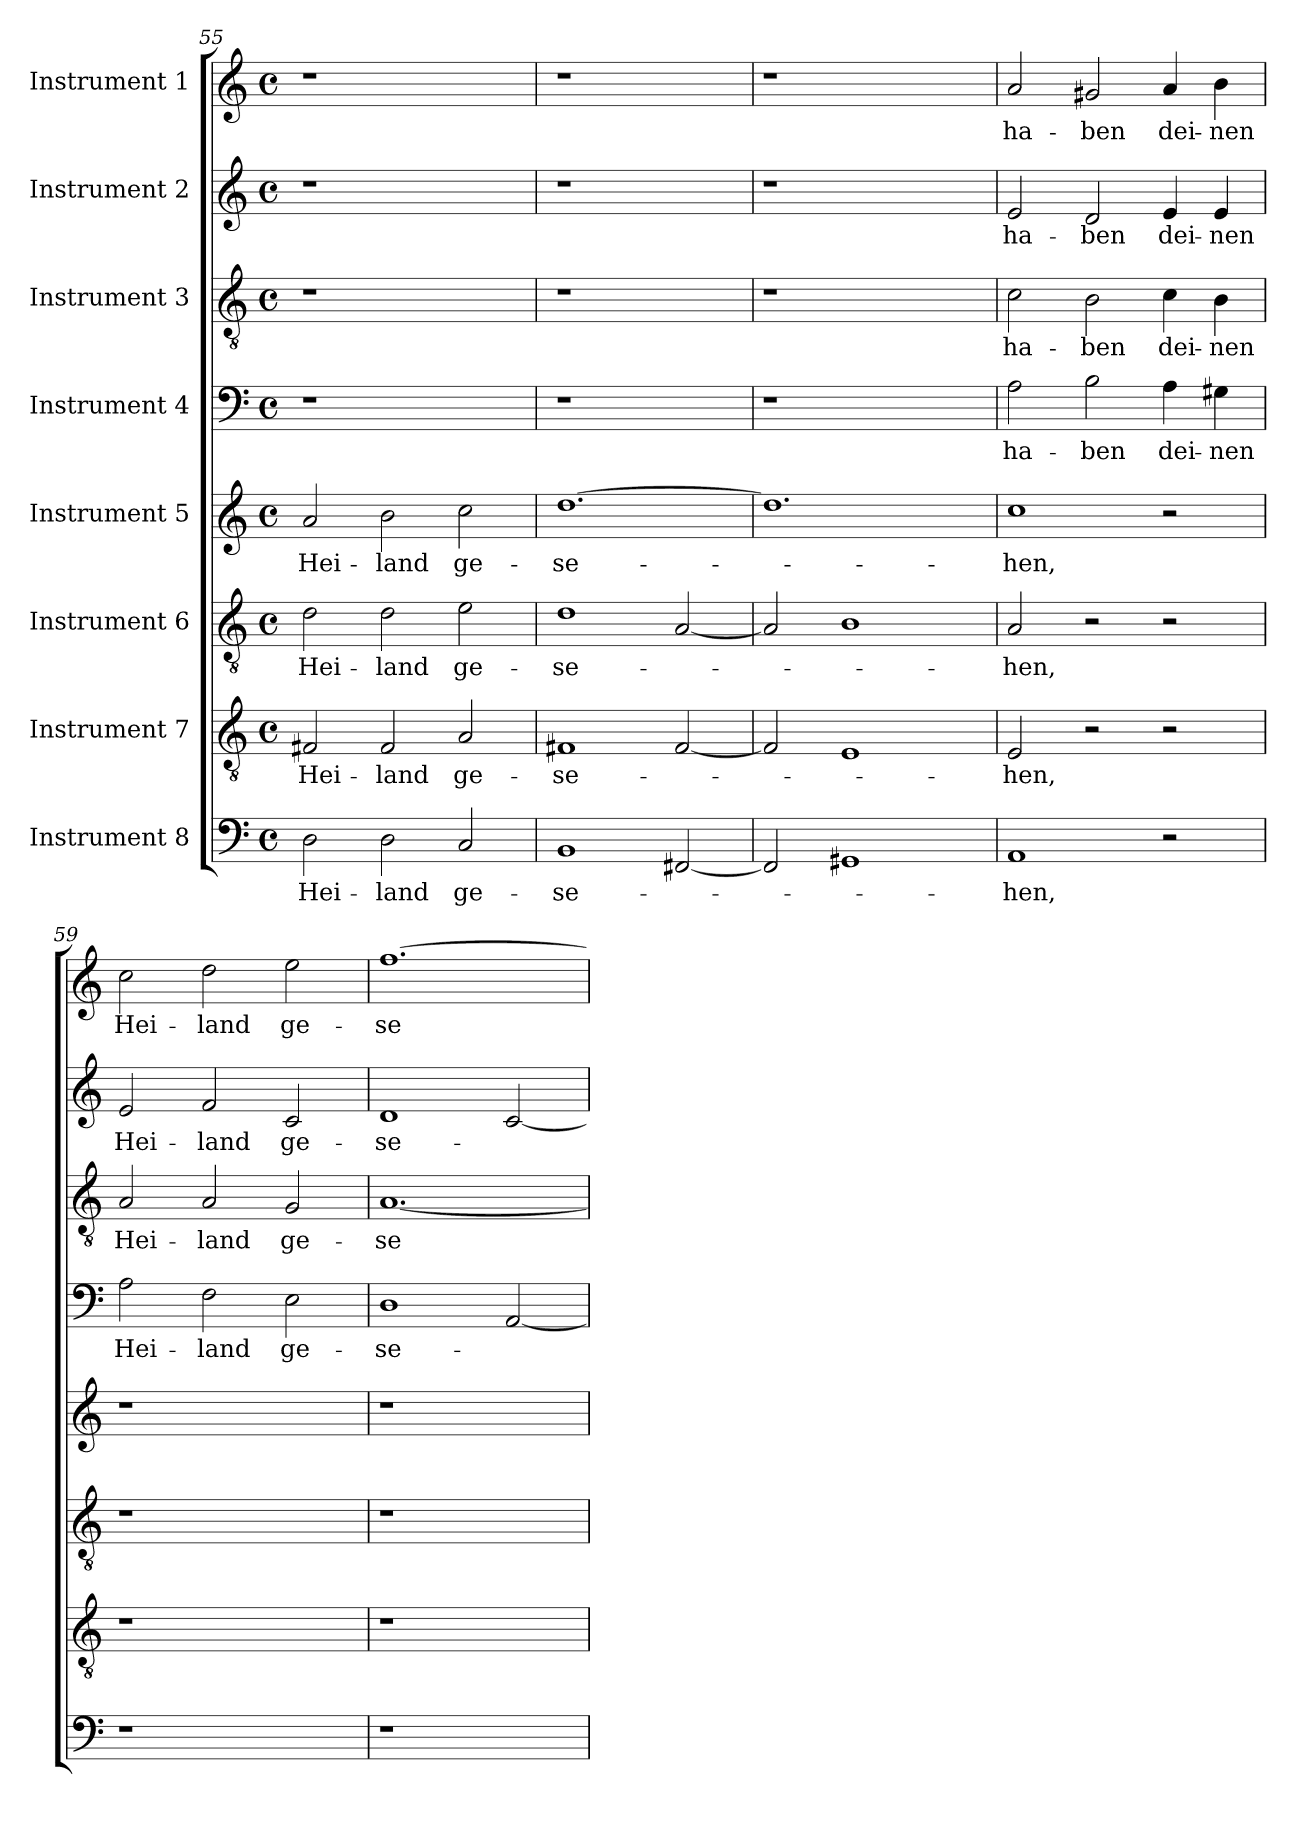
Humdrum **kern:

**kern	**text	**kern	**text	**kern	**text	**kern	**text	**kern	**text	**kern	**text	**kern	**text	**kern	**text
*part8	*part8	*part7	*part7	*part6	*part6	*part5	*part5	*part4	*part4	*part3	*part3	*part2	*part2	*part1	*part1
*staff8	*staff8	*staff7	*staff7	*staff6	*staff6	*staff5	*staff5	*staff4	*staff4	*staff3	*staff3	*staff2	*staff2	*staff1	*staff1
*I"Instrument 8	*	*I"Instrument 7	*	*I"Instrument 6	*	*I"Instrument 5	*	*I"Instrument 4	*	*I"Instrument 3	*	*I"Instrument 2	*	*I"Instrument 1	*
*clefF4	*	*clefGv2	*	*clefGv2	*	*clefG2	*	*clefF4	*	*clefGv2	*	*clefG2	*	*clefG2	*
*M4/4	*	*M4/4	*	*M4/4	*	*M4/4	*	*M4/4	*	*M4/4	*	*M4/4	*	*M4/4	*
*met(c)	*	*met(c)	*	*met(c)	*	*met(c)	*	*met(c)	*	*met(c)	*	*met(c)	*	*met(c)	*
=55	=55	=55	=55	=55	=55	=55	=55	=55	=55	=55	=55	=55	=55	=55	=55
!	!LO:LY:b:cj	!	!LO:LY:b:cj	!	!LO:LY:b:cj	!	!LO:LY:b:cj	!LO:N:vis=1	!	!LO:N:vis=1	!	!LO:N:vis=1	!	!LO:N:vis=1	!
2D\	Hei-	2F#X/	Hei-	2d\	Hei-	2a/	Hei-	1r	.	1r	.	1r	.	1r	.
!	!LO:LY:b:cj	!	!LO:LY:b:cj	!	!LO:LY:b:cj	!	!LO:LY:b:cj	!	!	!	!	!	!	!	!
2D\	-land	2F#/	-land	2d\	-land	2b\	-land	.	.	.	.	.	.	.	.
!	!LO:LY:b:cj	!	!LO:LY:b:cj	!	!LO:LY:b:cj	!	!LO:LY:b:cj	!	!	!	!	!	!	!	!
2C/	ge-	2A/	ge-	2e\	ge-	2cc\	ge-	2ryy	.	2ryy	.	2ryy	.	2ryy	.
!!LO:LB:g=z
=56	=56	=56	=56	=56	=56	=56	=56	=56	=56	=56	=56	=56	=56	=56	=56
!	!LO:LY:b:cj	!	!LO:LY:b:cj	!	!LO:LY:b:cj	!	!LO:LY:b:cj	!LO:N:vis=1	!	!LO:N:vis=1	!	!LO:N:vis=1	!	!LO:N:vis=1	!
1BB	-se-	1F#X	-se-	1d	-se-	[>1.dd	-se-	1r	.	1r	.	1r	.	1r	.
[<2FF#X/	.	[<2F#/	.	[<2A/	.	.	.	2ryy	.	2ryy	.	2ryy	.	2ryy	.
=57	=57	=57	=57	=57	=57	=57	=57	=57	=57	=57	=57	=57	=57	=57	=57
!	!	!	!	!	!	!	!	!LO:N:vis=1	!	!LO:N:vis=1	!	!LO:N:vis=1	!	!LO:N:vis=1	!
2FF#/]	.	2F#/]	.	2A/]	.	1.dd]	.	1r	.	1r	.	1r	.	1r	.
1GG#X	.	1E	.	1B	.	.	.	.	.	.	.	.	.	.	.
.	.	.	.	.	.	.	.	2ryy	.	2ryy	.	2ryy	.	2ryy	.
=58	=58	=58	=58	=58	=58	=58	=58	=58	=58	=58	=58	=58	=58	=58	=58
!	!LO:LY:b:cj	!	!LO:LY:b:cj	!	!LO:LY:b:cj	!	!LO:LY:b:cj	!	!LO:LY:b:cj	!	!LO:LY:b:cj	!	!LO:LY:b:cj	!	!LO:LY:b:cj
1AA	-hen,	2E/	-hen,	2A/	-hen,	1cc	-hen,	2A\	ha-	2c\	ha-	2e/	ha-	2a/	ha-
!	!	!	!	!	!	!	!	!	!LO:LY:b:cj	!	!LO:LY:b:cj	!	!LO:LY:b:cj	!	!LO:LY:b:cj
.	.	2r	.	2r	.	.	.	2B\	-ben	2B\	-ben	2d/	-ben	2g#X/	-ben
!	!	!	!	!	!	!	!	!	!LO:LY:b	!	!LO:LY:b	!	!LO:LY:b	!	!LO:LY:b
2r	.	2r	.	2r	.	2r	.	4A\	dei-	4c\	dei-	4e/	dei-	4a/	dei-
!	!	!	!	!	!	!	!	!	!LO:LY:b:rj	!	!LO:LY:b:rj	!	!LO:LY:b:rj	!	!LO:LY:b:rj
.	.	.	.	.	.	.	.	4G#X\	-nen	4B\	-nen	4e/	-nen	4b\	-nen
=59	=59	=59	=59	=59	=59	=59	=59	=59	=59	=59	=59	=59	=59	=59	=59
!LO:N:vis=1	!	!LO:N:vis=1	!	!LO:N:vis=1	!	!LO:N:vis=1	!	!	!LO:LY:b:cj	!	!LO:LY:b:cj	!	!LO:LY:b:cj	!	!LO:LY:b:cj
1r	.	1r	.	1r	.	1r	.	2A\	Hei-	2A/	Hei-	2e/	Hei-	2cc\	Hei-
!	!	!	!	!	!	!	!	!	!LO:LY:b:cj	!	!LO:LY:b:cj	!	!LO:LY:b:cj	!	!LO:LY:b:cj
.	.	.	.	.	.	.	.	2F\	-land	2A/	-land	2f/	-land	2dd\	-land
!	!	!	!	!	!	!	!	!	!LO:LY:b:cj	!	!LO:LY:b:cj	!	!LO:LY:b:cj	!	!LO:LY:b:cj
2ryy	.	2ryy	.	2ryy	.	2ryy	.	2E\	ge-	2G/	ge-	2c/	ge-	2ee\	ge-
=60	=60	=60	=60	=60	=60	=60	=60	=60	=60	=60	=60	=60	=60	=60	=60
!LO:N:vis=1	!	!LO:N:vis=1	!	!LO:N:vis=1	!	!LO:N:vis=1	!	!	!LO:LY:b:cj	!	!LO:LY:b:cj	!	!LO:LY:b:cj	!	!LO:LY:b:cj
1r	.	1r	.	1r	.	1r	.	1D	-se-	[<1.A	-se-	1d	-se-	[>1.ff	-se-
2ryy	.	2ryy	.	2ryy	.	2ryy	.	[<2AA/	.	.	.	[<2c/	.	.	.
=	=	=	=	=	=	=	=	=	=	=	=	=	=	=	=
*-	*-	*-	*-	*-	*-	*-	*-	*-	*-	*-	*-	*-	*-	*-	*-
